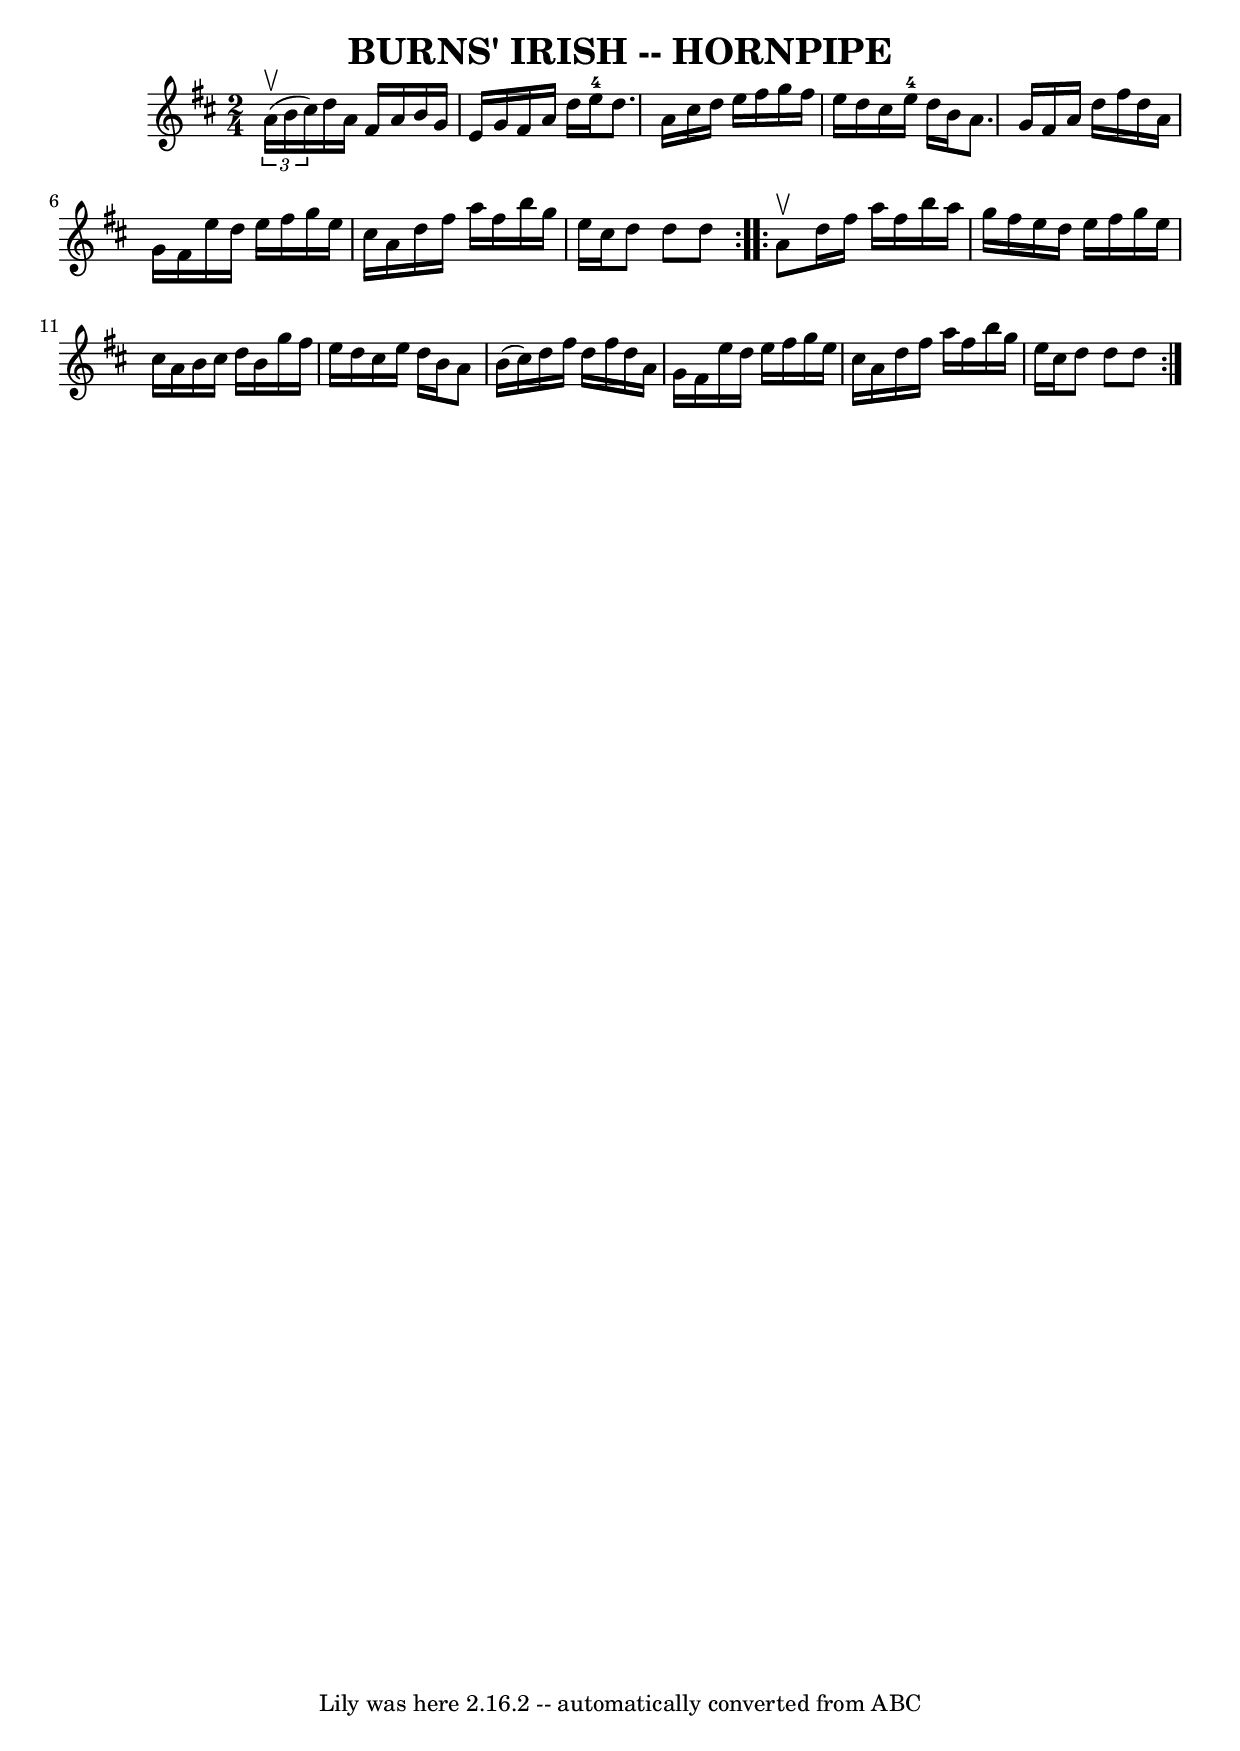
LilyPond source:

\version "2.7.40"
\include "Mammoth.ily"
\header {
	book = "Ryan's Mammoth Collection of Fiddle Tunes"
	crossRefNumber = "1"
	footnotes = ""
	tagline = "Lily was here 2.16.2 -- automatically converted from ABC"
	title = "BURNS' IRISH -- HORNPIPE"
}
voicedefault =  {
\set Score.defaultBarType = "empty"

\repeat volta 2 {
\time 2/4 \key d \major   \times 2/3 { a'16 (^\upbow b'16 cis''16) }  
     |
 d''16 a'16 fis'16 a'16 b'16 g'16 e'16 g'16 
   |
 fis'16 a'16 d''16 e''16-4 d''8. a'16    |
 
 cis''16 d''16 e''16 fis''16 g''16 fis''16 e''16 d''16    
|
 cis''16 e''16-4 d''16 b'16 a'8. g'16    |
    
 |
 fis'16 a'16 d''16 fis''16 d''16 a'16 g'16    
fis'16    |
 e''16 d''16 e''16 fis''16 g''16 e''16    
cis''16 a'16    |
 d''16 fis''16 a''16 fis''16 b''16    
g''16 e''16 cis''16    |
 d''8 d''8 d''8    }     
\repeat volta 2 { a'8^\upbow       |
 d''16 fis''16 a''16    
fis''16 b''16 a''16 g''16 fis''16    |
 e''16 d''16    
e''16 fis''16 g''16 e''16 cis''16 a'16    |
 b'16    
cis''16 d''16 b'16 g''16 fis''16 e''16 d''16    |
   
cis''16 e''16 d''16 b'16 a'8 b'16 (cis''16)   |
     
|
 d''16 fis''16 d''16 fis''16 d''16 a'16 g'16    
fis'16    |
 e''16 d''16 e''16 fis''16 g''16 e''16    
cis''16 a'16    |
 d''16 fis''16 a''16 fis''16 b''16    
g''16 e''16 cis''16    |
 d''8 d''8 d''8    }   
}

\score{
    <<

	\context Staff="default"
	{
	    \voicedefault 
	}

    >>
	\layout {
	}
	\midi {}
}
